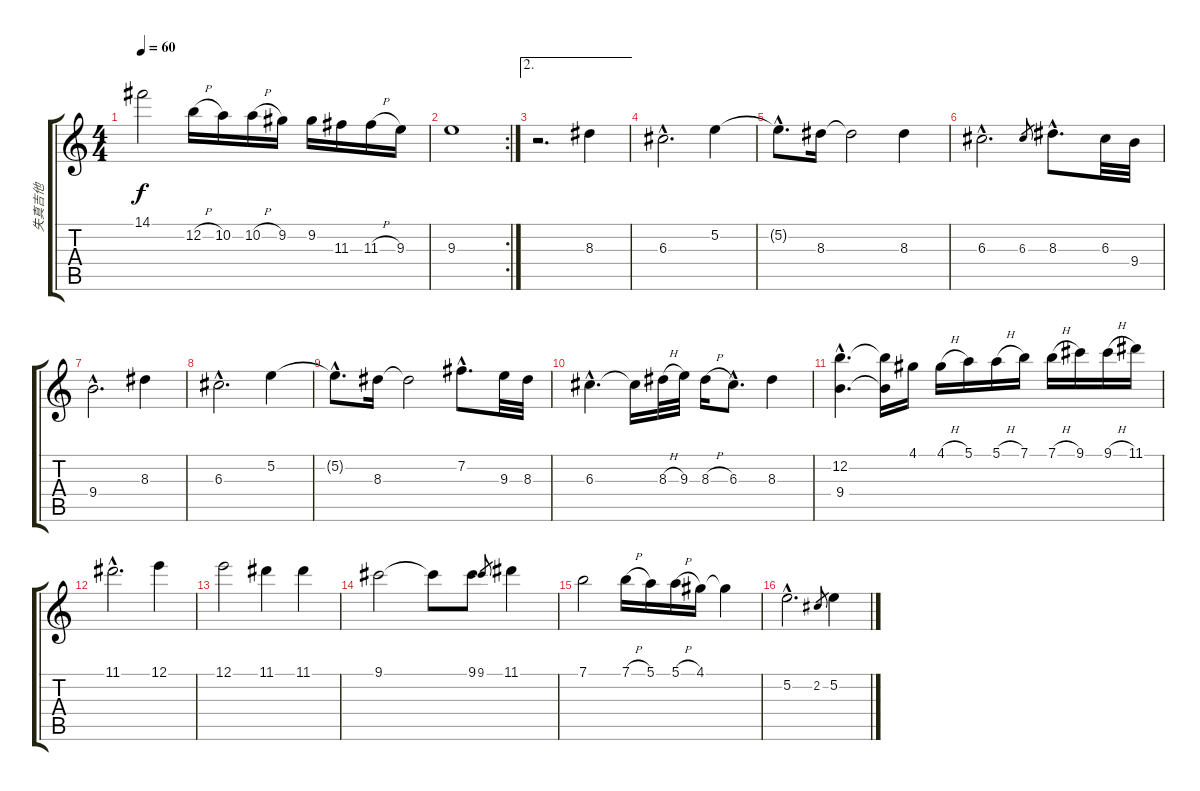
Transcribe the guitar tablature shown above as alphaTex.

\track ("失真吉他" "失真吉他") {instrument overdrivenguitar}
\staff {score tabs}
\tuning (E4 B3 G3 D3 A2 E2) {hide}
\ts (4 4)
\tempo 60
\clef g2
\ks c
14.1.2{dy f} 12.2{h}.16 10.2.16 10.2{h}.16 9.2.16 9.2.16 11.3.16 11.3{h}.16 9.3.16 |
\rc 2
9.3.1 |
\ae 2
r.2{d} 8.3.4 |
6.3{hac}.2{d} 5.2.4 |
5.2{hac t}.8{d} 8.3.16 8.3{t}.2 8.3.4 |
6.3{hac}.2{d} 6.3.8{gr} 8.3{hac}.8{d} 6.3.32 9.4.32 |
9.4{hac}.2{d} 8.3.4 |
6.3{hac}.2{d} 5.2.4 |
5.2{hac t}.8{d} 8.3.16 8.3{t}.2 7.2{hac}.8{d} 9.3.32 8.3.32 |
6.3{hac}.4{d} 6.3{t}.16 8.3{h}.32 9.3.32 8.3{h}.16 6.3{hac}.8{d} 8.3.4 |
(12.2{hac} 9.4{hac}).4{d} (12.2{t} 9.4{t}).16 4.1.16 4.1{h}.16 5.1.16 5.1{h}.16 7.1.16 7.1{h}.16 9.1.16 9.1{h}.16 11.1.16 |
11.1{hac}.2{d} 12.1.4 |
12.1.2 11.1.4 11.1.4 |
9.1.2 9.1{t}.8 9.1.8 9.1.8{gr} 11.1.4 |
7.1.2 7.1{h}.16 5.1.16 5.1{h}.16 4.1.16 4.1{t}.4 |
5.2{hac}.2{d volume 13} 2.2.8{gr} 5.2.4
